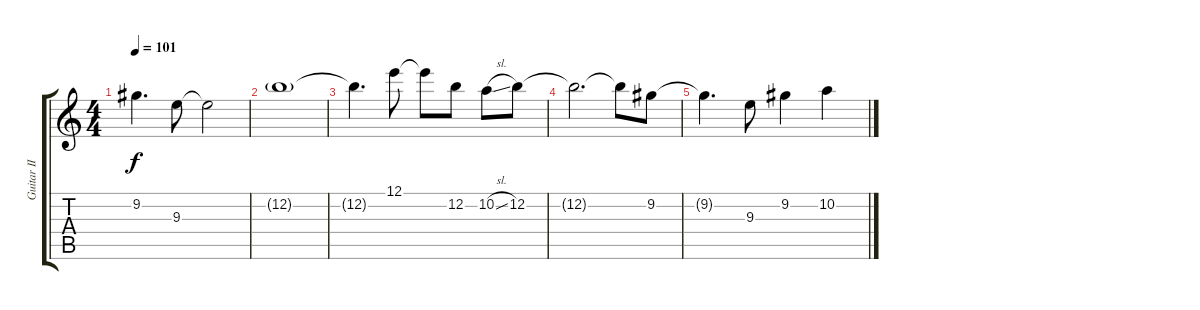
\track ("Guitar II - Kita" "Guitar II ") {instrument overdrivenguitar}
\staff {score tabs}
\tuning (E4 B3 G3 D3 A2 E2) {hide}
\ts (4 4)
\tempo 101
\clef g2
\ks c
9.2{t}.4{d dy f} 9.3.8 9.3{t}.2 |
12.2{g}.1 |
12.2{t}.4{d} 12.1.8 12.1{t}.8 12.2.8 10.2{sl}.8 12.2.8 |
12.2{t}.2{d} 12.2{t}.8 9.2.8 |
9.2{t}.4{d} 9.3.8 9.2.4 10.2.4
